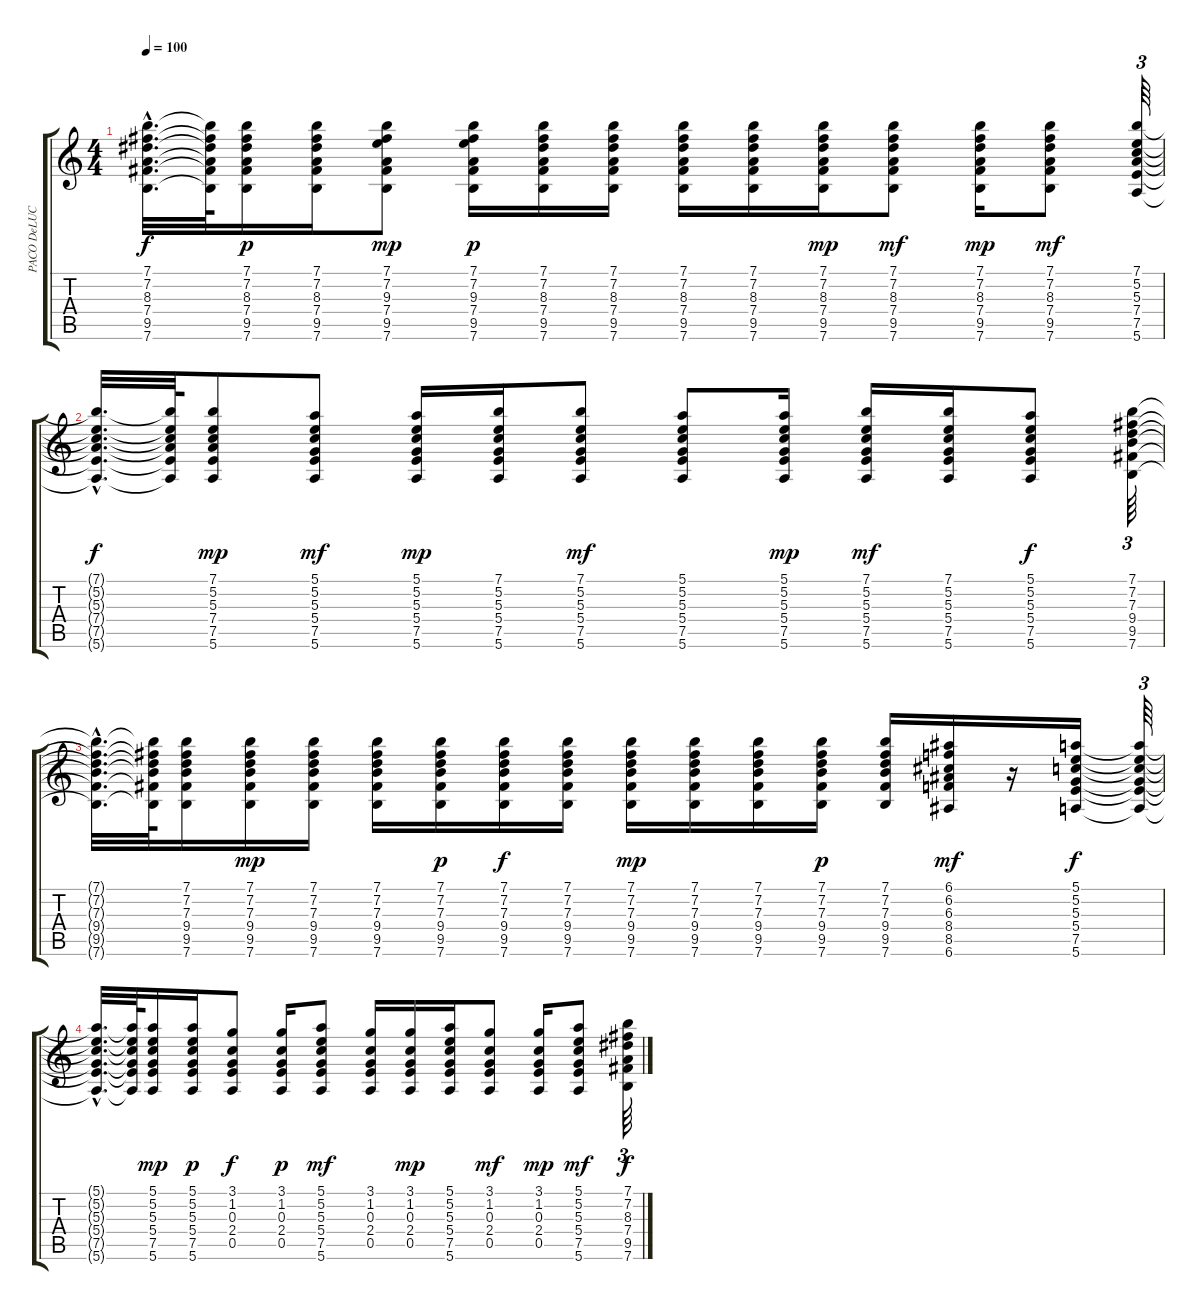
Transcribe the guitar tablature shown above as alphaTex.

\track ("PACO DeLUCIA" "PACO DeLUC") {instrument acousticguitarnylon}
\staff {score tabs}
\tuning (E4 B3 G3 D3 A2 E2) {hide}
\ts (4 4)
\tempo 100
\clef g2
\ks c
(7.1{hac t} 7.2{hac t} 8.3{hac t} 7.4{hac t} 9.5{hac t} 7.6{hac t}).32{d dy f} (7.1{t} 7.2{t} 8.3{t} 7.4{t} 9.5{t} 7.6{t}).64 (7.1 7.2 8.3 7.4 9.5 7.6).16{dy p} (7.1 7.2 8.3 7.4 9.5 7.6).16 (7.1 7.2 9.3 7.4 9.5 7.6).8{dy mp} (7.1 7.2 9.3 7.4 9.5 7.6).16{dy p} (7.1 7.2 8.3 7.4 9.5 7.6).16 (7.1 7.2 8.3 7.4 9.5 7.6).16 (7.1 7.2 8.3 7.4 9.5 7.6).16 (7.1 7.2 8.3 7.4 9.5 7.6).16 (7.1 7.2 8.3 7.4 9.5 7.6).16{dy mp} (7.1 7.2 8.3 7.4 9.5 7.6).8{dy mf} (7.1 7.2 8.3 7.4 9.5 7.6).16{dy mp} (7.1 7.2 8.3 7.4 9.5 7.6).8{dy mf} (7.1 5.2 5.3 7.4 7.5 5.6).64{tu (3 2)} |
(7.1{hac t} 5.2{hac t} 5.3{hac t} 7.4{hac t} 7.5{hac t} 5.6{hac t}).32{d dy f} (7.1{t} 5.2{t} 5.3{t} 7.4{t} 7.5{t} 5.6{t}).64 (7.1 5.2 5.3 7.4 7.5 5.6).8{dy mp} (5.1 5.2 5.3 5.4 7.5 5.6).8{dy mf} (5.1 5.2 5.3 5.4 7.5 5.6).16{dy mp} (7.1 5.2 5.3 5.4 7.5 5.6).16 (7.1 5.2 5.3 5.4 7.5 5.6).8{dy mf} (5.1 5.2 5.3 5.4 7.5 5.6).8 (5.1 5.2 5.3 5.4 7.5 5.6).16{dy mp} (7.1 5.2 5.3 5.4 7.5 5.6).16{dy mf} (7.1 5.2 5.3 5.4 7.5 5.6).16 (5.1 5.2 5.3 5.4 7.5 5.6).8{dy f} (7.1 7.2 7.3 9.4 9.5 7.6).64{tu (3 2)} |
(7.1{hac t} 7.2{hac t} 7.3{hac t} 9.4{hac t} 9.5{hac t} 7.6{hac t}).32{d} (7.1{t} 7.2{t} 7.3{t} 9.4{t} 9.5{t} 7.6{t}).64 (7.1 7.2 7.3 9.4 9.5 7.6).16 (7.1 7.2 7.3 9.4 9.5 7.6).16{dy mp} (7.1 7.2 7.3 9.4 9.5 7.6).16 (7.1 7.2 7.3 9.4 9.5 7.6).16 (7.1 7.2 7.3 9.4 9.5 7.6).16{dy p} (7.1 7.2 7.3 9.4 9.5 7.6).16{dy f} (7.1 7.2 7.3 9.4 9.5 7.6).16 (7.1 7.2 7.3 9.4 9.5 7.6).16{dy mp} (7.1 7.2 7.3 9.4 9.5 7.6).16 (7.1 7.2 7.3 9.4 9.5 7.6).16 (7.1 7.2 7.3 9.4 9.5 7.6).16{dy p} (7.1 7.2 7.3 9.4 9.5 7.6).16 (6.1 6.2 6.3 8.4 8.5 6.6).16{dy mf} r.16 (5.1 5.2 5.3 5.4 7.5 5.6).16{dy f} (5.1{t} 5.2{t} 5.3{t} 5.4{t} 7.5{t} 5.6{t}).64{tu (3 2)} |
(5.1{hac t} 5.2{hac t} 5.3{hac t} 5.4{hac t} 7.5{hac t} 5.6{hac t}).32{d} (5.1{t} 5.2{t} 5.3{t} 5.4{t} 7.5{t} 5.6{t}).64 (5.1 5.2 5.3 5.4 7.5 5.6).16{dy mp} (5.1 5.2 5.3 5.4 7.5 5.6).16{dy p} (3.1 1.2 0.3 2.4 0.5).8{dy f} (3.1 1.2 0.3 2.4 0.5).16{dy p} (5.1 5.2 5.3 5.4 7.5 5.6).8{dy mf} (3.1 1.2 0.3 2.4 0.5).16 (3.1 1.2 0.3 2.4 0.5).16{dy mp} (5.1 5.2 5.3 5.4 7.5 5.6).16 (3.1 1.2 0.3 2.4 0.5).8{dy mf} (3.1 1.2 0.3 2.4 0.5).16{dy mp} (5.1 5.2 5.3 5.4 7.5 5.6).8{dy mf} (7.1 7.2 8.3 7.4 9.5 7.6).64{tu (3 2) dy f}
